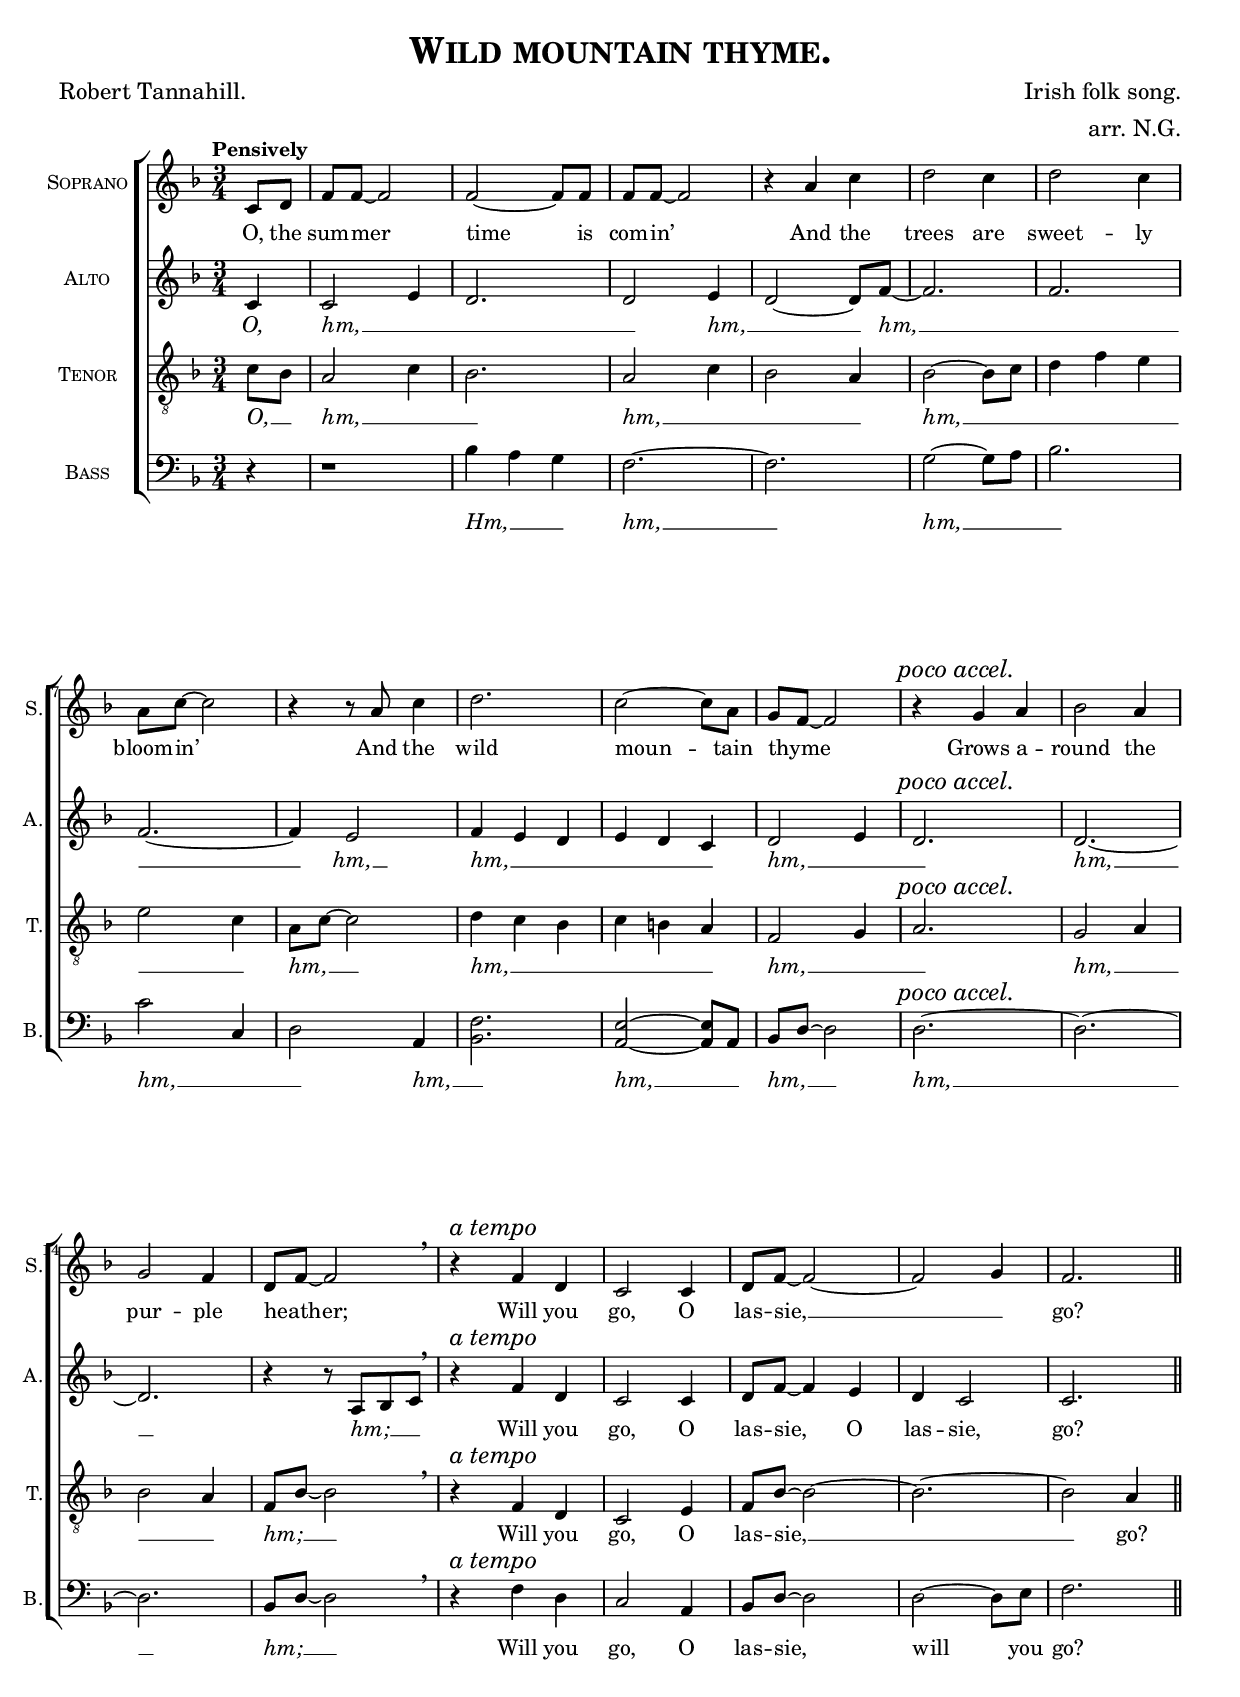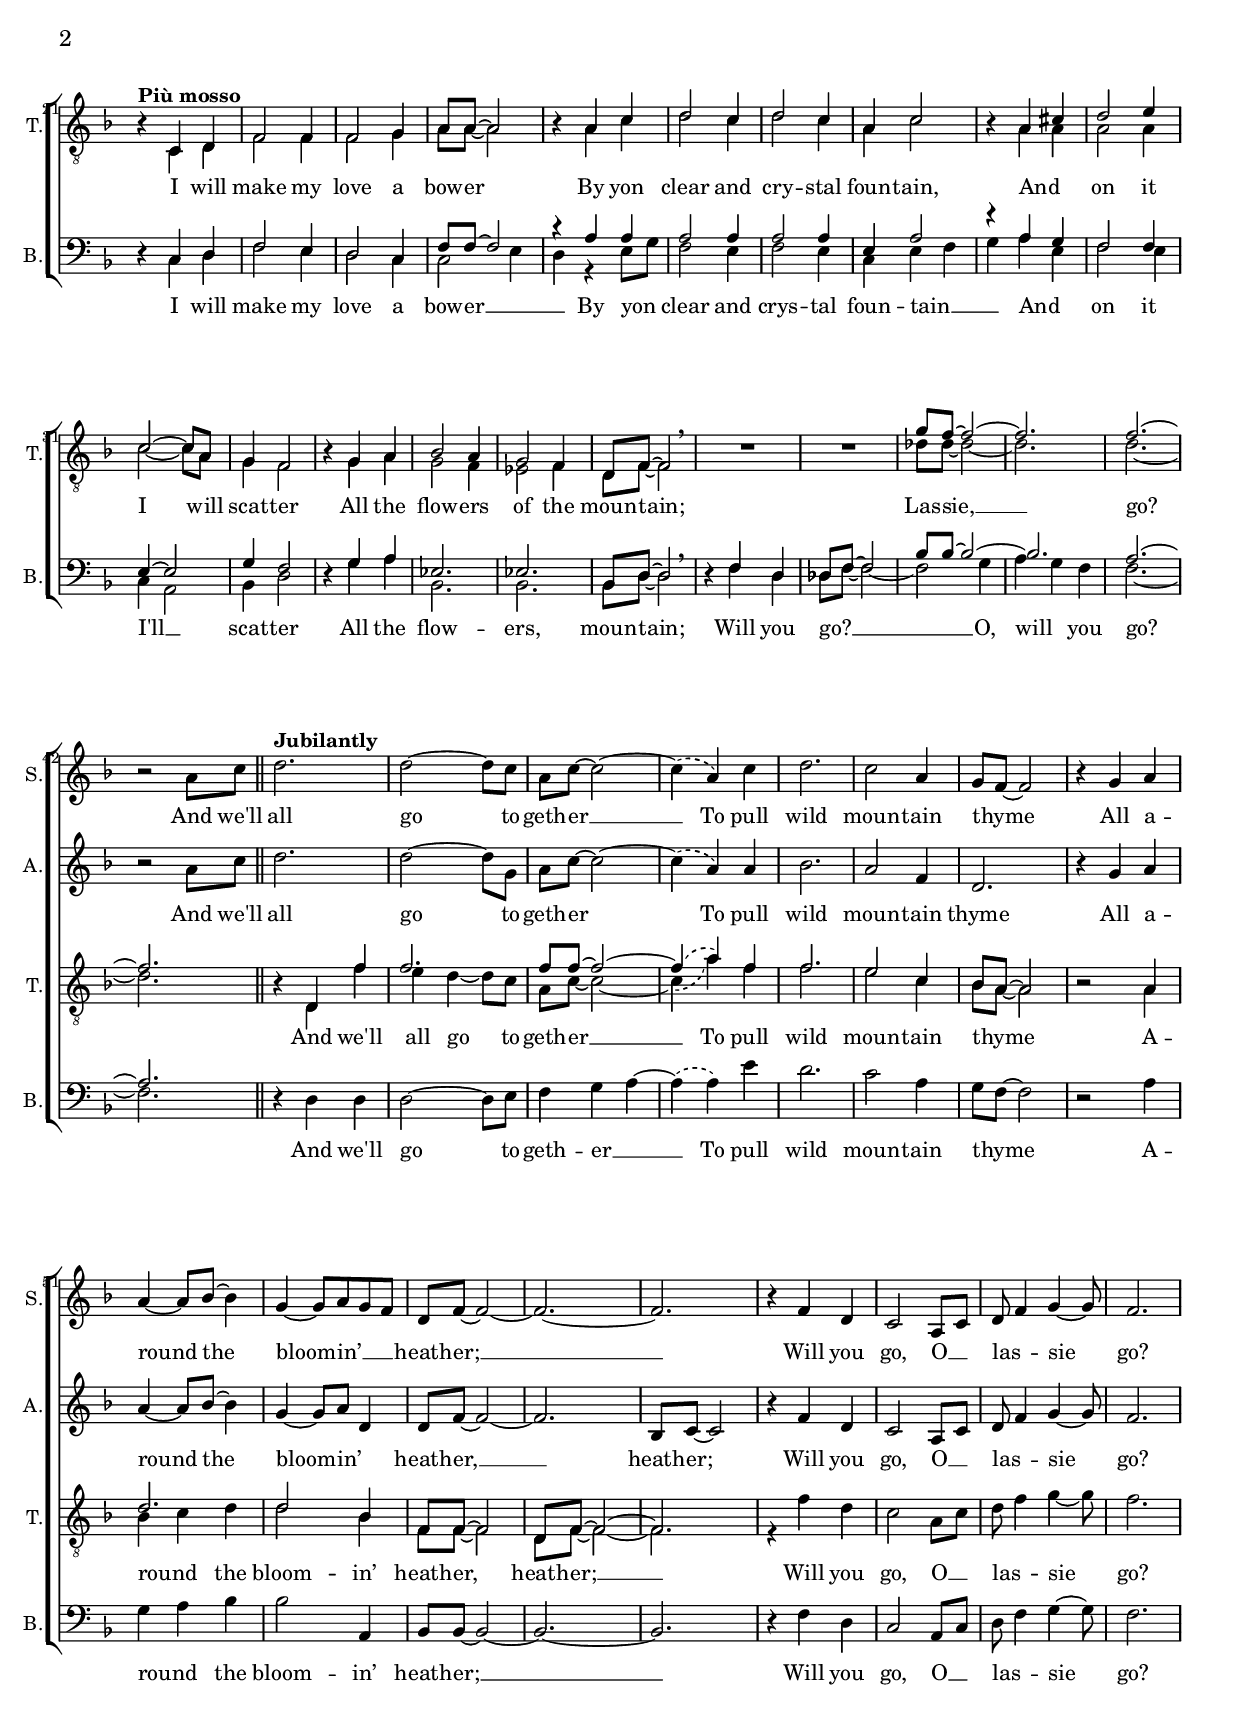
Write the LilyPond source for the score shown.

\version "2.19.84"

\paper {
  top-system-spacing.basic-distance = #10
  score-system-spacing.basic-distance = #20
  system-system-spacing.basic-distance = #20
  last-bottom-spacing.basic-distance = #10
}

\header {
  %dedication = \markup{\italic "to Emma."}
  title = \markup{\caps{"Wild mountain thyme."}}
  composer = "Irish folk song."
  arranger = "arr. N.G."
  poet = "Robert Tannahill."
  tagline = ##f
}

global = {
  \key f \major
  \time 3/4
  \tempo "Pensively"
  \set melismaBusyProperties = #'(tieMelismaBusy)
}

soprano = \relative c'' {
  \global
  \partial 4 c,8 d | f f~ f2 | f2~ f8 f | f8 f8~ f2 |
  r4 a c | d2 c4 | d2 c4 | a8 c8~ c2 |
  r4 r8 a8 c4 | d2. | c2~ c8 a8 | g8 f8~ f2 | 
  r4 \mark \markup { \italic { poco accel. } } g4 a4 | bes2 a4 | g2 f4 | d8 f8~ f2 | 
  \breathe r4 \mark \markup { \italic { a tempo } } f d4 | c2 c4 | d8  f8~ f2~ | 
  f2 g4 | f2. \bar "||" \break R2.*21 \break
  
  r2 a8 c | \tempo Jubilantly d2. | d2~ d8 c | a8 c8~ c2~ | 
  \slurDashed c4( a) c | d2. | c2 a4 |  %d~ d8 e8 d c | a4 a8 c a g | g f~ f2 |  
  g8 f8~ f2 | r4 g a | a4~ a8 bes8~ bes4 | g4~ g8 a8 g8 f8 | 
  d8 f8~ f2~ | f2.~ | f2. | r4 f4 d | c2 a8 c8 | d8 f4 g4~ g8 |
  f2.
}

alto = \relative c' {
  \global
  \partial 4 c4 | c2 e4 | d2. | d2 e4 | 
  d2~ d8 f8~ | f2. | f2. | f2.~ | 
  f4 e2 | f4 e4 d4 | e4 d4 c4 | d2 e4 |
  d2. | d2.~ | d2. | r4 r8 a8 bes c8 | 
  \breathe r4 f d4 | c2 c4 | d8 f8~ f4 e4 | 
  d c2 | c2. R2.*21
  
  r2 a'8 c | d2. | d2~ d8 g,8 | a8 c8~ c2~ | 
  \slurDashed c4( a) a | bes2. | a2 f4 | d2. |
  r4 g a | a4~ a8 bes8~ bes4 | g4~ g8 a8 d,4 | 
  d8 f8~ f2~ | f2. | bes,8 c8~ c2 |
  r4 f4 d | c2 a8 c8 | d8 f4 g4~ g8 | f2.
}

tenor = \relative c' {
  \global
  \partial 4 c8 bes8 | a2 c4 | bes2. | a2 c4 | bes2 a4 |
  bes2~ bes8 c8 | d4 f4 e4 | e2 c4 | a8 c8~ c2 | 
  d4 c4 bes4 | c4 b4 a4 | f2 g4 | 
  a2. | g2 a4 | bes2 a4 | f8 bes8~ bes2 | 
  \breathe r4 f d4 | c2 e4 | f8 bes8~ bes2~ |
  bes2.~ | bes2 a4
  
  \tempo "Più mosso"
  << { r4 c, d | f2 f4 | f2 g4 | a8 a8~ a2 |
       r4 a c | d2 c4 | d2 c4 | a4 c2 |
       r4 a4 cis4 | d2 e4 | c2~ c8 a8 | g4 f2 |
       r4 g4 a4 | bes2 a4 | g2 f4 | d8 f8~ f2 \breathe |
       R2. | R2. | g'8 f8~ f2~ | f2. | f2.~ | f2. 
       r4 d,4 f' | f2. | f8 f8~ f2~ |
       \slurDashed f4( a4) f4 | f2. | e2 c4 | bes8 a8~ a2 |
       r2 a4 | d2. | d2 bes4 | f8 f8~ f2 | d8 f8~ f2~ | f2. 
     } \\
     { r4 c d | f2 f4 | f2 g4 | a8 a8~ a2 |
       r4 a c | d2 c4 | d2 c4 | a4 c2 |
       r4 a4 a4 | a2 a4 | c2~ c8 a8 | g4 f2 | 
       r4 g4 a4 | g2 f4 | ees2 f4 | d8 f8 ~f2 |
       R2. | R2. | des'8 des8~ des2~ | des2. | d2.~ | d2.
       r4 d,4 f' | e d~ d8 c | a8 c8~ c2~ | 
       \slurDashed c4( a'4) f4 | f2. | e2 c4 | bes8 a8~ a2 |
       r2 a4 | bes4 c d | d2 bes4 | f8 f8~ f2 | d8 f8~ f2~ | f2. 
       r4 f'4 d | c2 a8 c8 | d8 f4 g4~ g8 | f2.
     } 
  >> 
  
}

bass = \relative c {
  \global
  \partial 4 r4 | r1*3/4 | bes'4 a g | f2.~ | f2. |
  g2~ g8 a8 | bes2. | c2 c,4 | d2 a4 | 
  <bes f'>2. | <a e'>2~ <a e'>8 a8 | bes8 d~ d2 |
  d2.~ | d2.~ | d2. | bes8 d8~ d2 
  \breathe r4 f d4 | c2 a4 |  bes8 d8~ d2 |
  d2~ d8 e8 | f2. 
  
  << { r4 c d | f2 e4 | d2 c4 | f8 f8~ f2 | 
       r4 a4 a4 | a2 a4 | a2 a4 | e4 a2 | 
       r4 a4 g4 | f2 f4 | e4~ e2 | g4 f2 | 
       r4 g4 a4 | ees2. | ees2. | bes8 d8~ d2 \breathe | 
       r4 f d | des8 f8~ f2 | bes8 bes8~ bes2~ | bes2. | a2.~ | a2.
     } \\ 
     { r4 c, d | f2 e4 | d2 c4 | c2 e4 | 
       d4 r4 e8 g8 | f2 e4 | f2 e4 | c4 e4 f4 |
       g4 a4 e4 | f2 e4 | c4 a2 | bes4 d2 | 
       r4 g4 a4 | bes,2. | bes2. | bes8 d8~ d2 | 
       r4 f d | des8 f8~ f2~ | f2 g4 | a4 g4 f4 | f2.~ | f2. 
     } 
  >> \bar "||"
  r4 d4 d4 | d2~ d8 e8 | f4 g4 a4~ | 
  \slurDashed a4( a4) e'4 | d2. | c2 a4 | g8 f8~ f2 | r2 a4 |
  g4 a4 bes4 | bes2 a,4 | bes8 bes8~ bes2~ | bes2.~ | bes2. |
  r4 f'4 d | c2 a8 c8 | d8 f4 g4~ g8 |  f2.
  << { } \\ { } >>
}

sopranoVerse = \lyricmode {
  %\override LyricText #'font-family = #'Calibri
  O, the sum -- mer time is com -- in’
  And the trees are sweet -- ly bloom -- in’ 
  And the wild moun -- tain thyme _ 
  Grows a -- round the pur -- ple heather; _ 
  Will you go, O las -- sie, __ _ go?
  
  And we'll all go to -- geth -- er __
  To pull wild moun -- tain thyme _
  All a -- round the bloom -- in’ __ _ _ heath -- er; __
  Will you go, O __ _ las -- _ sie go?
}

altoVerse = \lyricmode {
  \markup{\italic O, }
  \markup{\italic hm,} __ _ _ _
  \markup{\italic hm,} __ _
  \markup{\italic hm,} __ _ _ 
  \markup{\italic hm,} __
  \markup{\italic hm,} __ _ _ _ _ _ 
  \markup{\italic hm,} __ _ _
  \markup{\italic hm,} __
  \markup{\italic hm;} __ _ _
  Will you go, O las -- sie, O las -- sie, go?
  
  And we'll all go to -- geth -- er 
  To pull wild moun -- tain thyme
  All a -- round the bloom -- in’ _ heath -- er, __ heath -- er;
  Will you go, O __ _ las -- _ sie go?
}

tenorVerse = \lyricmode {
  \markup{\italic O, } __ _
  \markup{\italic hm,} __ _ _
  \markup{\italic hm,} __ _ _ _
  \markup{\italic hm,} __ _ _ _ _ _ _
  \markup{\italic hm,} __ _
  \markup{\italic hm,} __ _ _ _ _ _ 
  \markup{\italic hm,} __ _ _
  \markup{\italic hm,} __ _ _ _
  \markup{\italic hm;} __ _
  Will you go, O las -- sie, __ go?
   
  I will make my love a bow -- er _
  By yon clear and cry -- stal foun -- tain,
  And _ on it I _ will scat -- ter
  All the flow -- ers of the moun -- tain; _
  Las -- sie, __ _ _ go? _
  
  And we'll all go _ to -- geth -- er __ _ _
  To pull wild moun -- tain thyme _ _
  A -- round _ the bloom -- in’ heath -- er, _ heath -- er; __ _ _
  Will you go, O __ _ las -- _ sie _ go?
}

bassVerse = \lyricmode {
  \markup{\italic Hm,} __ _ _
  \markup{\italic hm,} __ 
  \markup{\italic hm,} __ _ _ 
  \markup{\italic hm,} __ _ _
  \markup{\italic hm,} __ _ 
  \markup{\italic hm,} __ _
  \markup{\italic hm,} __ _
  \markup{\italic hm,} __ 
  \markup{\italic hm;} __ _
  Will you go, O las -- sie, will you go?
  
  I will make my love a bow -- er __ _ _ _
  By yon _ clear and crys -- tal foun -- tain __ _ _
  And _ on it I'll __ _ scat -- ter
  All the flow -- ers, moun -- tain; _
  Will you go? __ _ _ _ _ _
  O, will _ you go? _
  
  And we'll go to -- geth -- er __ _
  To pull wild moun -- tain thyme _
  A -- round _ the bloom -- in’ heath -- er; __
  Will you go, O __ _ las -- _ sie go?
}

\score {
  \new ChoirStaff <<
    \new Staff \with {
      \consists "Merge_rests_engraver"
      midiInstrument = "choir aahs"
      instrumentName = \markup{\caps{"Soprano"}}
      shortInstrumentName = #"S."
    } { \soprano }
    \addlyrics { \sopranoVerse }
    \new Staff \with {
      \consists "Merge_rests_engraver"
      midiInstrument = "choir aahs"
      instrumentName = \markup{\caps{"Alto"}}
      shortInstrumentName = #"A."
    } { \alto }
    \addlyrics { \altoVerse }
    \new Staff \with {
      \consists "Merge_rests_engraver"
      midiInstrument = "choir aahs"
      instrumentName = \markup{\caps{"Tenor"}}
      shortInstrumentName = #"T."
    } { \clef "treble_8" \tenor }
    \addlyrics { \tenorVerse }
    \new Staff \with {
      \consists "Merge_rests_engraver"
      midiInstrument = "choir aahs"
      instrumentName = \markup{\caps{"Bass"}}
      shortInstrumentName = #"B."
    } { \clef bass \bass }
    \addlyrics { \bassVerse }
  >>
  \layout { 
    \context { \RemoveEmptyStaffContext }
    \context {
      \Score
      \remove "Mark_engraver"
      \remove "Staff_collecting_engraver"
    }
    \context {
      \Staff
      \consists "Mark_engraver"
      \consists "Staff_collecting_engraver"
    }
     #(layout-set-staff-size 17)
     \override LyricText.self-alignment-X = #CENTER
  }
  \midi {
    \tempo 4=60
  }
}
